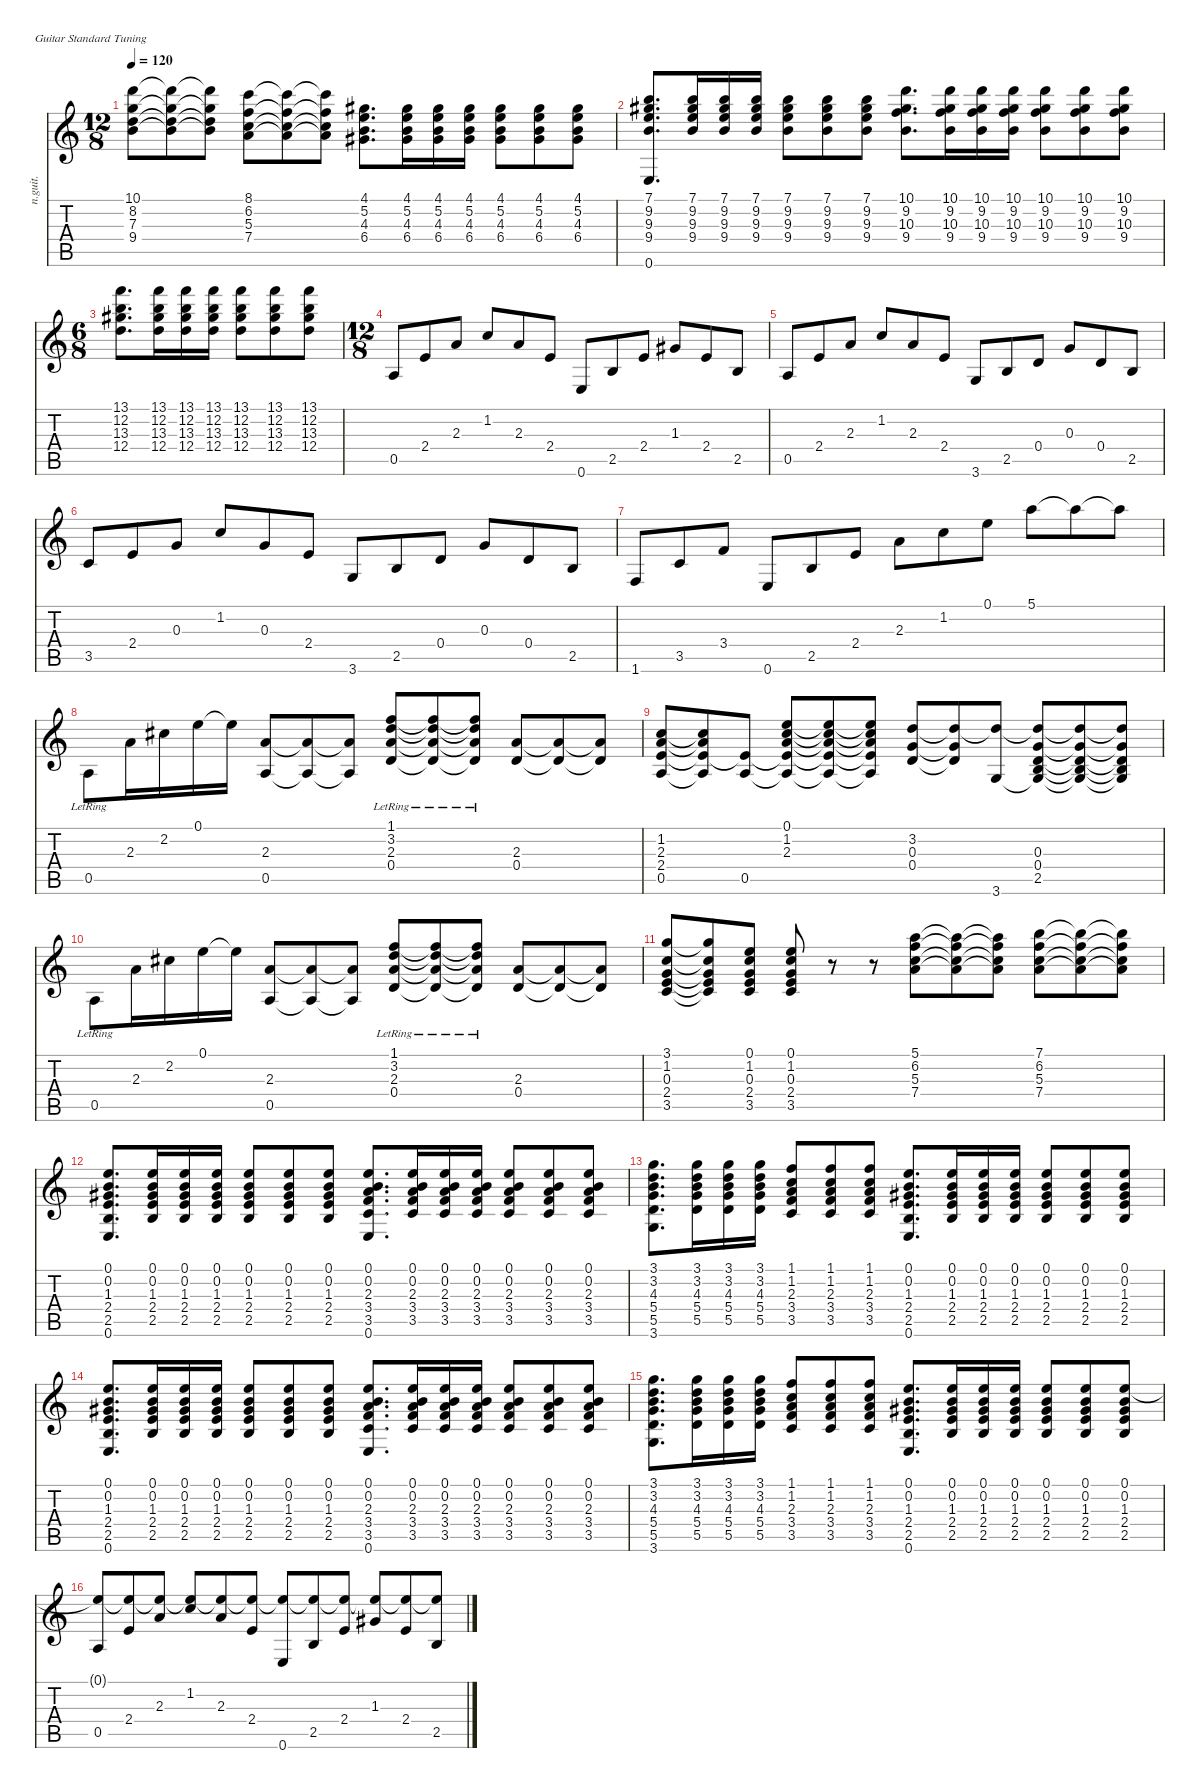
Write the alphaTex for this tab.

\defaultSystemsLayout 4
\hideDynamics
\bracketExtendMode nobrackets
\otherSystemsTrackNameOrientation horizontal
\track ("Track 1" "n.guit.") {instrument acousticguitarnylon}
\staff {score tabs}
\tuning (E4 B3 G3 D3 A2 E2)
\ts (12 8)
\tempo 120
\clef g2
\ks c
(10.1 8.2 7.3 9.4).8{dy f beam Down} (10.1{t} 8.2{t} 7.3{t} 9.4{t}).8{beam Down} (10.1{t} 8.2{t} 7.3{t} 9.4{t}).8{beam Down} (8.1 6.2 5.3 7.4).8{beam Down} (8.1{t} 6.2{t} 5.3{t} 7.4{t}).8{beam Down} (8.1{t} 6.2{t} 5.3{t} 7.4{t}).8{beam Down} (4.1{acc #} 5.2 4.3 6.4{acc #}).8{d beam Down} (4.1{acc #} 5.2 4.3 6.4{acc #}).16{beam Down} (4.1{acc #} 5.2 4.3 6.4{acc #}).16{beam Down} (4.1{acc #} 5.2 4.3 6.4{acc #}).16{beam Down} (4.1{acc #} 5.2 4.3 6.4{acc #}).8{beam Down} (4.1{acc #} 5.2 4.3 6.4{acc #}).8{beam Down} (4.1{acc #} 5.2 4.3 6.4{acc #}).8{beam Down} |
(7.1 9.2{acc #} 9.3 9.4 0.6).8{d beam Up} (7.1 9.2{acc #} 9.3 9.4).16{beam Up} (7.1 9.2{acc #} 9.3 9.4).16{beam Up} (7.1 9.2{acc #} 9.3 9.4).16{beam Up} (7.1 9.2{acc #} 9.3 9.4).8{beam Down} (7.1 9.2{acc #} 9.3 9.4).8{beam Down} (7.1 9.2{acc #} 9.3 9.4).8{beam Down} (10.1 9.2{acc #} 10.3 9.4).8{d beam Down} (10.1 9.2{acc #} 10.3 9.4).16{beam Down} (10.1 9.2{acc #} 10.3 9.4).16{beam Down} (10.1 9.2{acc #} 10.3 9.4).16{beam Down} (10.1 9.2{acc #} 10.3 9.4).8{beam Down} (10.1 9.2{acc #} 10.3 9.4).8{beam Down} (10.1 9.2{acc #} 10.3 9.4).8{beam Down} |
\ts (6 8)
\beaming (8 3 3 3 3)
(13.1 12.2 13.3{acc #} 12.4).8{d beam Down} (13.1 12.2 13.3{acc #} 12.4).16{beam Down} (13.1 12.2 13.3{acc #} 12.4).16{beam Down} (13.1 12.2 13.3{acc #} 12.4).16{beam Down} (13.1 12.2 13.3{acc #} 12.4).8{beam Down} (13.1 12.2 13.3{acc #} 12.4).8{beam Down} (13.1 12.2 13.3{acc #} 12.4).8{beam Down} |
\ts (12 8)
\beaming (8 3 3 3 3)
0.5.8{beam Up} 2.4.8{beam Up} 2.3.8{beam Up} 1.2.8{beam Up} 2.3.8{beam Up} 2.4.8{beam Up} 0.6.8{beam Up} 2.5.8{beam Up} 2.4.8{beam Up} 1.3{acc #}.8{beam Up} 2.4.8{beam Up} 2.5.8{beam Up} |
0.5.8{beam Up} 2.4.8{beam Up} 2.3.8{beam Up} 1.2.8{beam Up} 2.3.8{beam Up} 2.4.8{beam Up} 3.6.8{beam Up} 2.5.8{beam Up} 0.4.8{beam Up} 0.3.8{beam Up} 0.4.8{beam Up} 2.5.8{beam Up} |
3.5.8{beam Up} 2.4.8{beam Up} 0.3.8{beam Up} 1.2.8{beam Up} 0.3.8{beam Up} 2.4.8{beam Up} 3.6.8{beam Up} 2.5.8{beam Up} 0.4.8{beam Up} 0.3.8{beam Up} 0.4.8{beam Up} 2.5.8{beam Up} |
1.6.8{beam Up} 3.5.8{beam Up} 3.4.8{beam Up} 0.6.8{beam Up} 2.5.8{beam Up} 2.4.8{beam Up} 2.3.8{beam Down} 1.2.8{beam Down} 0.1.8{beam Down} 5.1.8{beam Down} 5.1{t}.8{beam Down} 5.1{t}.8{beam Down} |
0.5{lr}.8{beam Down} 2.3.16{beam Down} 2.2{acc #}.16{beam Down} 0.1.16{beam Down} 0.1{t}.16{beam Down} (2.3 0.5).8{beam Up} (2.3{t} 0.5{t}).8{beam Up} (2.3{t} 0.5{t}).8{beam Up} (1.1 3.2 2.3 0.4{lr}).8{beam Up} (1.1{t} 3.2{t} 2.3{t} 0.4{lr t}).8{beam Up} (1.1{t} 3.2{t} 2.3{t} 0.4{lr t}).8{beam Up} (2.3 0.4).8{beam Up} (2.3{t} 0.4{t}).8{beam Up} (2.3{t} 0.4{t}).8{beam Up} |
(1.2 2.3 2.4 0.5).8{beam Up} (1.2{t} 2.3{t} 2.4{t} 0.5{t}).8{beam Up} (2.4{t} 0.5).8{beam Up} (0.1 1.2 2.3 2.4{t} 0.5{t}).8{beam Up} (0.1{t} 1.2{t} 2.3{t} 2.4{t} 0.5{t}).8{beam Up} (0.1{t} 1.2{t} 2.3{t} 2.4{t} 0.5{t}).8{beam Up} (3.2 0.3 0.4).8{beam Up} (3.2{t} 0.3{t} 0.4{t}).8{beam Up} (3.6 3.2{t}).8{beam Up} (0.3 0.4 2.5 3.2{t} 3.6{t}).8{beam Up} (3.2{t} 0.3{t} 0.4{t} 2.5{t} 3.6{t}).8{beam Up} (3.2{t} 0.3{t} 0.4{t} 2.5{t} 3.6{t}).8{beam Up} |
0.5{lr}.8{beam Down} 2.3.16{beam Down} 2.2{acc #}.16{beam Down} 0.1.16{beam Down} 0.1{t}.16{beam Down} (2.3 0.5).8{beam Up} (2.3{t} 0.5{t}).8{beam Up} (2.3{t} 0.5{t}).8{beam Up} (1.1 3.2 2.3 0.4{lr}).8{beam Up} (1.1{t} 3.2{t} 2.3{t} 0.4{lr t}).8{beam Up} (1.1{t} 3.2{t} 2.3{t} 0.4{lr t}).8{beam Up} (2.3 0.4).8{beam Up} (2.3{t} 0.4{t}).8{beam Up} (2.3{t} 0.4{t}).8{beam Up} |
(3.1 1.2 0.3 2.4 3.5).8{beam Up} (3.1{t} 1.2{t} 0.3{t} 2.4{t} 3.5{t}).8{beam Up} (0.1 1.2 0.3 2.4 3.5).8{beam Up} (0.1 1.2 0.3 2.4 3.5).8{beam Up} r.8{beam Up} r.8{beam Up} (5.1 6.2 5.3 7.4).8{beam Down} (5.1{t} 6.2{t} 5.3{t} 7.4{t}).8{beam Down} (5.1{t} 6.2{t} 5.3{t} 7.4{t}).8{beam Down} (7.1 6.2 5.3 7.4).8{beam Down} (7.1{t} 6.2{t} 5.3{t} 7.4{t}).8{beam Down} (7.1{t} 6.2{t} 5.3{t} 7.4{t}).8{beam Down} |
(0.1 0.2 1.3{acc #} 2.4 2.5 0.6).8{d beam Up} (0.1 0.2 1.3{acc #} 2.4 2.5).16{beam Up} (0.1 0.2 1.3{acc #} 2.4 2.5).16{beam Up} (0.1 0.2 1.3{acc #} 2.4 2.5).16{beam Up} (0.1 0.2 1.3{acc #} 2.4 2.5).8{beam Up} (0.1 0.2 1.3{acc #} 2.4 2.5).8{beam Up} (0.1 0.2 1.3{acc #} 2.4 2.5).8{beam Up} (0.1 0.2 2.3 3.4 3.5 0.6).8{d beam Up} (0.1 0.2 2.3 3.4 3.5).16{beam Up} (0.1 0.2 2.3 3.4 3.5).16{beam Up} (0.1 0.2 2.3 3.4 3.5).16{beam Up} (0.1 0.2 2.3 3.4 3.5).8{beam Up} (0.1 0.2 2.3 3.4 3.5).8{beam Up} (0.1 0.2 2.3 3.4 3.5).8{beam Up} |
(3.1 3.2 4.3 5.4 5.5 3.6).8{d beam Down} (3.1 3.2 4.3 5.4 5.5).16{beam Down} (3.1 3.2 4.3 5.4 5.5).16{beam Down} (3.1 3.2 4.3 5.4 5.5).16{beam Down} (1.1 1.2 2.3 3.4 3.5).8{beam Up} (1.1 1.2 2.3 3.4 3.5).8{beam Up} (1.1 1.2 2.3 3.4 3.5).8{beam Up} (0.1 0.2 1.3{acc #} 2.4 2.5 0.6).8{d beam Up} (0.1 0.2 1.3{acc #} 2.4 2.5).16{beam Up} (0.1 0.2 1.3{acc #} 2.4 2.5).16{beam Up} (0.1 0.2 1.3{acc #} 2.4 2.5).16{beam Up} (0.1 0.2 1.3{acc #} 2.4 2.5).8{beam Up} (0.1 0.2 1.3{acc #} 2.4 2.5).8{beam Up} (0.1 0.2 1.3{acc #} 2.4 2.5).8{beam Up} |
(0.1 0.2 1.3{acc #} 2.4 2.5 0.6).8{d beam Up} (0.1 0.2 1.3{acc #} 2.4 2.5).16{beam Up} (0.1 0.2 1.3{acc #} 2.4 2.5).16{beam Up} (0.1 0.2 1.3{acc #} 2.4 2.5).16{beam Up} (0.1 0.2 1.3{acc #} 2.4 2.5).8{beam Up} (0.1 0.2 1.3{acc #} 2.4 2.5).8{beam Up} (0.1 0.2 1.3{acc #} 2.4 2.5).8{beam Up} (0.1 0.2 2.3 3.4 3.5 0.6).8{d beam Up} (0.1 0.2 2.3 3.4 3.5).16{beam Up} (0.1 0.2 2.3 3.4 3.5).16{beam Up} (0.1 0.2 2.3 3.4 3.5).16{beam Up} (0.1 0.2 2.3 3.4 3.5).8{beam Up} (0.1 0.2 2.3 3.4 3.5).8{beam Up} (0.1 0.2 2.3 3.4 3.5).8{beam Up} |
(3.1 3.2 4.3 5.4 5.5 3.6).8{d beam Down} (3.1 3.2 4.3 5.4 5.5).16{beam Down} (3.1 3.2 4.3 5.4 5.5).16{beam Down} (3.1 3.2 4.3 5.4 5.5).16{beam Down} (1.1 1.2 2.3 3.4 3.5).8{beam Up} (1.1 1.2 2.3 3.4 3.5).8{beam Up} (1.1 1.2 2.3 3.4 3.5).8{beam Up} (0.1 0.2 1.3{acc #} 2.4 2.5 0.6).8{d beam Up} (0.1 0.2 1.3{acc #} 2.4 2.5).16{beam Up} (0.1 0.2 1.3{acc #} 2.4 2.5).16{beam Up} (0.1 0.2 1.3{acc #} 2.4 2.5).16{beam Up} (0.1 0.2 1.3{acc #} 2.4 2.5).8{beam Up} (0.1 0.2 1.3{acc #} 2.4 2.5).8{beam Up} (0.1 0.2 1.3{acc #} 2.4 2.5).8{beam Up} |
(0.5 0.1{t}).8{beam Up} (2.4 0.1{t}).8{beam Up} (2.3 0.1{t}).8{beam Up} (1.2 0.1{t}).8{beam Up} (2.3 0.1{t}).8{beam Up} (2.4 0.1{t}).8{beam Up} (0.6 0.1{t}).8{beam Up} (2.5 0.1{t}).8{beam Up} (2.4 0.1{t}).8{beam Up} (1.3{acc #} 0.1{t}).8{beam Up} (2.4 0.1{t}).8{beam Up} (2.5 0.1{t}).8{beam Up}
